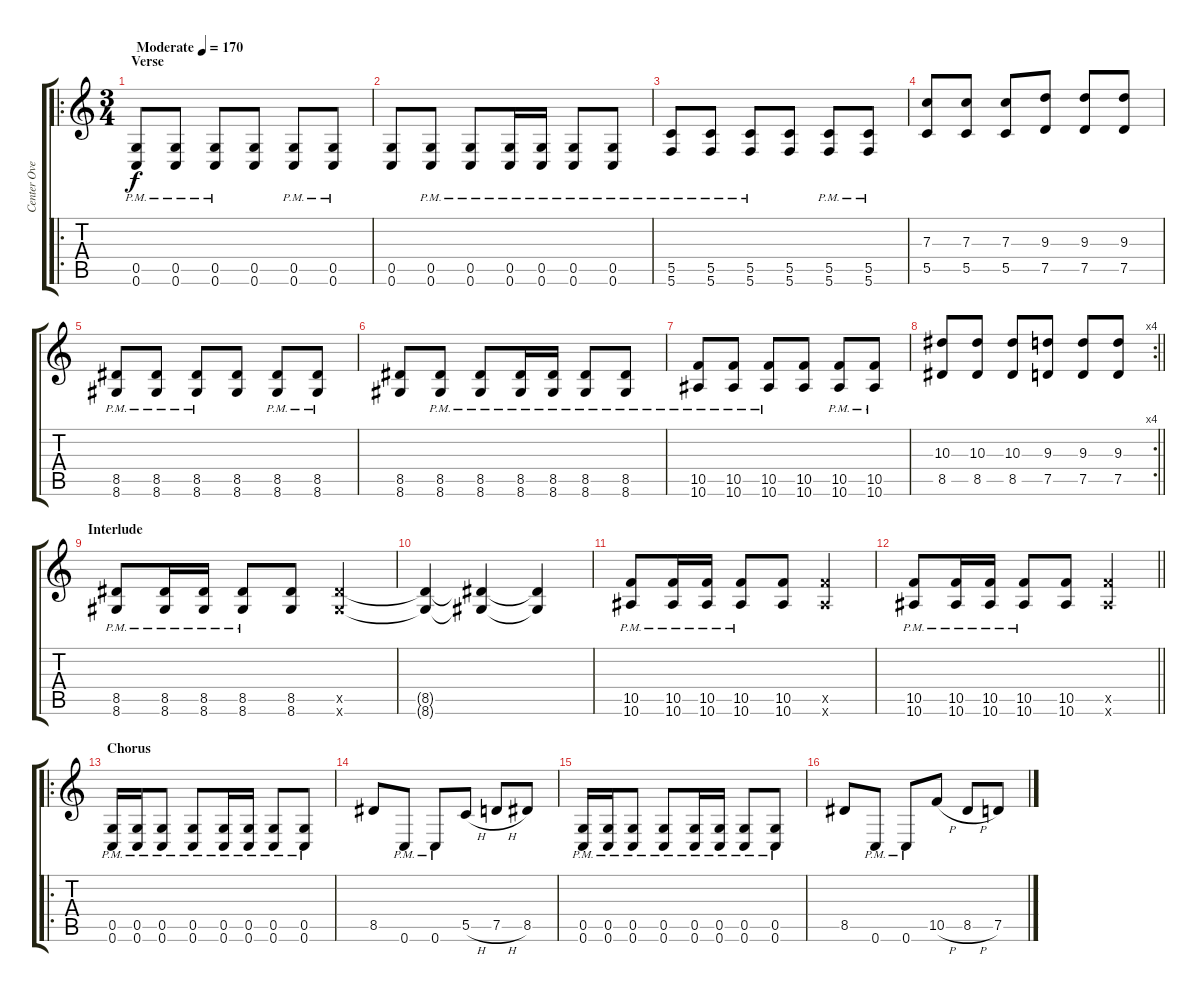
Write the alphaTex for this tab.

\track ("Center Overdriven Guitar" "Center Ove") {instrument distortionguitar}
\staff {score tabs}
\tuning (D4 A3 F3 C3 G2 C2) {hide}
\ro
\ts (3 4)
\section ("" "Verse")
\tempo (170 "Moderate")
\clef g2
\ks c
(0.5{pm} 0.6{pm}).8{dy f instrument distortionguitar} (0.5{pm} 0.6{pm}).8 (0.5{pm} 0.6{pm}).8 (0.5 0.6).8 (0.5{pm} 0.6{pm}).8 (0.5{pm} 0.6{pm}).8 |
(0.5 0.6).8 (0.5{pm} 0.6{pm}).8 (0.5{pm} 0.6{pm}).8 (0.5{pm} 0.6{pm}).16 (0.5{pm} 0.6{pm}).16 (0.5{pm} 0.6{pm}).8 (0.5{pm} 0.6{pm}).8 |
(5.5{pm} 5.6{pm}).8 (5.5{pm} 5.6{pm}).8 (5.5{pm} 5.6{pm}).8 (5.5 5.6).8 (5.5{pm} 5.6{pm}).8 (5.5{pm} 5.6{pm}).8 |
(7.3 5.5).8 (7.3 5.5).8 (7.3 5.5).8 (9.3 7.5).8 (9.3 7.5).8 (9.3 7.5).8 |
(8.5{pm} 8.6{pm}).8 (8.5{pm} 8.6{pm}).8 (8.5{pm} 8.6{pm}).8 (8.5 8.6).8 (8.5{pm} 8.6{pm}).8 (8.5{pm} 8.6{pm}).8 |
(8.5 8.6).8 (8.5{pm} 8.6{pm}).8 (8.5{pm} 8.6{pm}).8 (8.5{pm} 8.6{pm}).16 (8.5{pm} 8.6{pm}).16 (8.5{pm} 8.6{pm}).8 (8.5{pm} 8.6{pm}).8 |
(10.5{pm} 10.6{pm}).8 (10.5{pm} 10.6{pm}).8 (10.5{pm} 10.6{pm}).8 (10.5 10.6).8 (10.5{pm} 10.6{pm}).8 (10.5{pm} 10.6{pm}).8 |
\rc 4
\barLineRight lightlight
(10.3 8.5).8 (10.3 8.5).8 (10.3 8.5).8 (9.3 7.5).8 (9.3 7.5).8 (9.3 7.5).8 |
\section ("" "Interlude")
(8.5{pm} 8.6{pm}).8 (8.5{pm} 8.6{pm}).16 (8.5{pm} 8.6{pm}).16 (8.5{pm} 8.6{pm}).8 (8.5 8.6).8 (8.5{x} 8.6{x}).4 |
(8.5{t} 8.6{t}).4 (8.5{t} 8.6{t}).4 (8.5{t} 8.6{t}).4 |
(10.5{pm} 10.6{pm}).8 (10.5{pm} 10.6{pm}).16 (10.5{pm} 10.6{pm}).16 (10.5{pm} 10.6{pm}).8 (10.5 10.6).8 (10.5{x} 10.6{x}).4 |
\barLineRight lightlight
(10.5{pm} 10.6{pm}).8 (10.5{pm} 10.6{pm}).16 (10.5{pm} 10.6{pm}).16 (10.5{pm} 10.6).8 (10.5 10.6).8 (10.5{x} 10.6{x}).4 |
\ro
\section ("" "Chorus")
(0.5{pm} 0.6{pm}).16 (0.5{pm} 0.6{pm}).16 (0.5{pm} 0.6{pm}).8 (0.5{pm} 0.6{pm}).8 (0.5{pm} 0.6{pm}).16 (0.5{pm} 0.6{pm}).16 (0.5{pm} 0.6{pm}).8 (0.5{pm} 0.6{pm}).8 |
8.5.8 0.6{pm}.8 0.6{pm}.8 5.5{h}.8 7.5{h}.8 8.5.8 |
(0.5{pm} 0.6{pm}).16 (0.5{pm} 0.6{pm}).16 (0.5{pm} 0.6{pm}).8 (0.5{pm} 0.6{pm}).8 (0.5{pm} 0.6{pm}).16 (0.5{pm} 0.6{pm}).16 (0.5{pm} 0.6{pm}).8 (0.5{pm} 0.6{pm}).8 |
8.5.8 0.6{pm}.8 0.6{pm}.8 10.5{h}.8 8.5{h}.8 7.5.8
